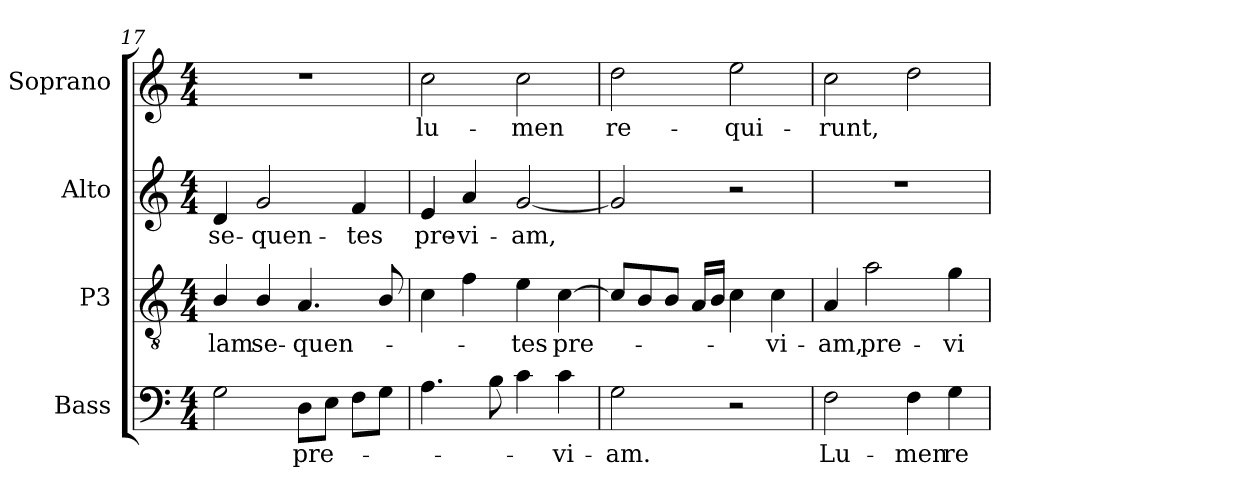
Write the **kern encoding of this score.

**kern	**text	**kern	**text	**kern	**text	**kern	**text
*part4	*part4	*part3	*part3	*part2	*part2	*part1	*part1
*staff4	*staff4	*staff3	*staff3	*staff2	*staff2	*staff1	*staff1
*I"Bass	*	*I"P3	*	*I"Alto	*	*I"Soprano	*
*I'B.	*	*	*	*I'A.	*	*I'S.	*
*clefF4	*	*clefGv2	*	*clefG2	*	*clefG2	*
*	*	*ITrd7c12	*	*	*	*	*
*k[]	*	*k[]	*	*k[]	*	*k[]	*
*C:	*	*C:	*	*C:	*	*C:	*
*M4/4	*	*M4/4	*	*M4/4	*	*M4/4	*
=17	=17	=17	=17	=17	=17	=17	=17
!	!	!	!LO:LY:b:color=#000000	!	!	!	!
!	!	!	!	!	!LO:LY:b:color=#000000	!	!
2Gi\	.	4BBi/	-lam	4di/	se-	1r	.
!	!	!	!LO:LY:b:color=#000000	!	!	!	!
!	!	!	!	!	!LO:LY:b:color=#000000	!	!
.	.	4BBi/	se-	2gi/	-quen-	.	.
!	!LO:LY:b:color=#000000	!	!	!	!	!	!
!	!	!	!LO:LY:b:color=#000000	!	!	!	!
8Di\L	pre-	4.AAi/	-quen-	.	.	.	.
8Ei\J	.	.	.	.	.	.	.
!	!	!	!	!	!LO:LY:b:color=#000000	!	!
8Fi\L	.	.	.	4fi/	-tes	.	.
8Gi\J	.	8BBi/	.	.	.	.	.
=18	=18	=18	=18	=18	=18	=18	=18
!	!	!	!	!	!LO:LY:b:color=#000000	!	!
!	!	!	!	!	!	!	!LO:LY:b:color=#000000
4.Ai\	.	4Ci\	.	4ei/	pre-	2cci\	lu-
!	!	!	!	!	!LO:LY:b:color=#000000	!	!
.	.	4Fi\	.	4ai/	-vi-	.	.
8Bi\	.	.	.	.	.	.	.
!	!	!	!LO:LY:b:color=#000000	!	!	!	!
!	!	!	!	!	!LO:LY:b:color=#000000	!	!
!	!	!	!	!	!	!	!LO:LY:b:color=#000000
4ci\	.	4Ei\	-tes	[2gi/	-am,	2cci\	-men
!	!LO:LY:b:color=#000000	!	!	!	!	!	!
!	!	!	!LO:LY:b:color=#000000	!	!	!	!
4ci\	-vi-	[4Ci\	pre-	.	.	.	.
=19	=19	=19	=19	=19	=19	=19	=19
!	!LO:LY:b:color=#000000	!	!	!	!	!	!
!	!	!	!	!	!	!	!LO:LY:b:color=#000000
2Gi\	-am.	8Ci/L]	.	2gi/]	.	2ddi\	re-
.	.	8BBi/	.	.	.	.	.
.	.	8BBi/J	.	.	.	.	.
.	.	16AAi/LL	.	.	.	.	.
.	.	16BBi/JJ	.	.	.	.	.
!	!	!	!	!	!	!	!LO:LY:b:color=#000000
2r	.	4Ci\	.	2r	.	2eei\	-qui-
!	!	!	!LO:LY:b:color=#000000	!	!	!	!
.	.	4Ci\	-vi-	.	.	.	.
=20	=20	=20	=20	=20	=20	=20	=20
!	!LO:LY:b:color=#000000	!	!	!	!	!	!
!	!	!	!LO:LY:b:color=#000000	!	!	!	!
!	!	!	!	!	!	!	!LO:LY:b:color=#000000
2Fi\	Lu-	4AAi/	-am,	1r	.	2cci\	-runt,
!	!	!	!LO:LY:b:color=#000000	!	!	!	!
.	.	2Ai\	pre-	.	.	.	.
!	!LO:LY:b:color=#000000	!	!	!	!	!	!
4Fi\	-men	.	.	.	.	2ddi\	.
!	!LO:LY:b:color=#000000	!	!	!	!	!	!
!	!	!	!LO:LY:b:color=#000000	!	!	!	!
4Gi\	re-	4Gi\	-vi-	.	.	.	.
=	=	=	=	=	=	=	=
*-	*-	*-	*-	*-	*-	*-	*-
